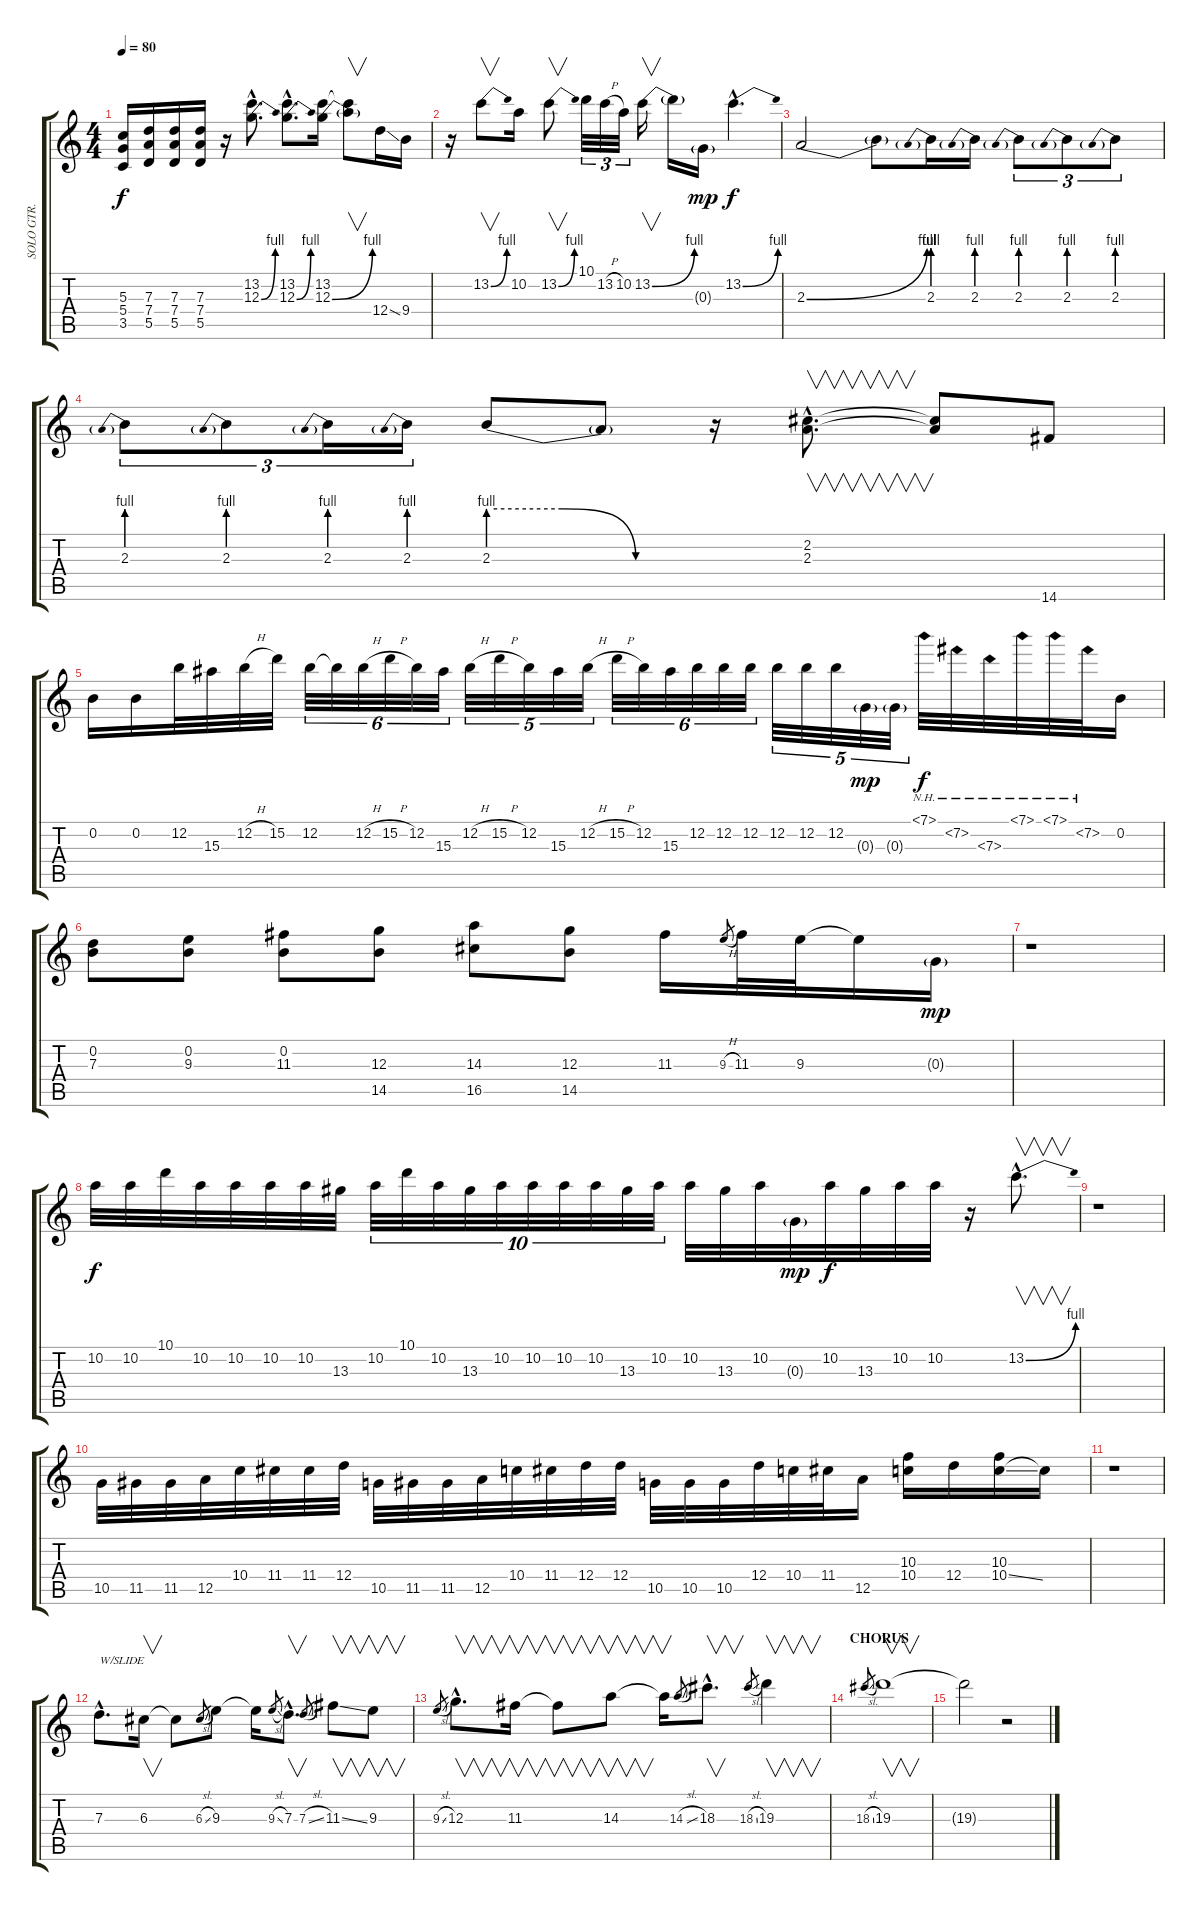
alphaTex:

\track ("SOLO GTR." "SOLO GTR.") {instrument distortionguitar}
\staff {score tabs}
\tuning (E4 B3 G3 D3 A2 E2) {hide}
\ts (4 4)
\tempo 80
\clef g2
\ks c
(5.3 5.4 3.5).16{dy f} (7.3 7.4 5.5).16 (7.3 7.4 5.5).16 (7.3 7.4 5.5).16 r.16 (13.2{hac} 12.3{be (bend 0 0 60 4) hac}).8{d} (13.2{hac} 12.3{be (bend 0 0 60 4) hac}).8{d} (13.2 12.3{be (bend 0 0 60 4)}).16 (13.2{t} 12.3{t}).8{v} 12.4{ss}.16 9.4.16 |
r.16 13.2{be (bend 0 0 60 4)}.8{v} 10.2.16 13.2{be (bend 0 0 60 4)}.8{v} 10.1.32{tu (3 2)} 13.2{h}.32{tu (3 2)} 10.2.32{tu (3 2)} 13.2{be (bend 0 0 60 4)}.16{v} 13.2{t}.16 0.3{g}.16{dy mp} 13.2{be (bend 0 0 60 4) hac}.4{d dy f} |
2.3{be (bend 0 0 60 4)}.2 2.3{t}.8 2.3{be (prebend 0 4 60 4)}.16 2.3{be (prebend 0 4 60 4)}.16 2.3{be (prebend 0 4 60 4)}.8{tu (3 2)} 2.3{be (prebend 0 4 60 4)}.8{tu (3 2)} 2.3{be (prebend 0 4 60 4)}.8{tu (3 2)} |
2.3{be (prebend 0 4 60 4)}.8{tu (3 2)} 2.3{be (prebend 0 4 60 4)}.8{tu (3 2)} 2.3{be (prebend 0 4 60 4)}.16{tu (3 2)} 2.3{be (prebend 0 4 60 4)}.16{tu (3 2)} 2.3{be (custom 0 4 20 4 40 0 60 0)}.8 2.3{t}.8 r.16 (2.2{hac} 2.3{hac}).8{v d} (2.2{t} 2.3{t}).8 14.6.8 |
0.2.16 0.2.16 12.2.32 15.3.32 12.2{h}.32 15.2.32 12.2.32{tu (6 4)} 12.2{t}.32{tu (6 4)} 12.2{h}.32{tu (6 4)} 15.2{h}.32{tu (6 4)} 12.2.32{tu (6 4)} 15.3.32{tu (6 4)} 12.2{h}.32{tu (5 4)} 15.2{h}.32{tu (5 4)} 12.2.32{tu (5 4)} 15.3.32{tu (5 4)} 12.2{h}.32{tu (5 4)} 15.2{h}.32{tu (6 4)} 12.2.32{tu (6 4)} 15.3.32{tu (6 4)} 12.2.32{tu (6 4)} 12.2.32{tu (6 4)} 12.2.32{tu (6 4)} 12.2.32{tu (5 4)} 12.2.32{tu (5 4)} 12.2.32{tu (5 4)} 0.3{g}.32{tu (5 4) dy mp} 0.3{g}.32{tu (5 4)} 7.1{nh}.32{dy f} 7.2{nh}.32 7.3{nh}.32 7.1{nh}.32 7.1{nh}.32 7.2{nh}.32 0.2.16 |
(0.2 7.3).8 (0.2 9.3).8 (0.2 11.3).8 (12.3 14.5).8 (14.3 16.5).8 (12.3 14.5).8 11.3.16 9.3{h}.8{gr} 11.3.32 9.3.32 9.3{t}.16 0.3{g}.16{dy mp} |
r.1 |
10.2.32{dy f} 10.2.32 10.1.32 10.2.32 10.2.32 10.2.32 10.2.32 13.3.32 10.2.32{tu (10 8)} 10.1.32{tu (10 8)} 10.2.32{tu (10 8)} 13.3.32{tu (10 8)} 10.2.32{tu (10 8)} 10.2.32{tu (10 8)} 10.2.32{tu (10 8)} 10.2.32{tu (10 8)} 13.3.32{tu (10 8)} 10.2.32{tu (10 8)} 10.2.32 13.3.32 10.2.32 0.3{g}.32{dy mp} 10.2.32{dy f} 13.3.32 10.2.32 10.2.32 r.16 13.2{be (bend 0 0 60 4) hac}.8{v d} |
r.1 |
10.5.32 11.5.32 11.5.32 12.5.32 10.4.32 11.4.32 11.4.32 12.4.32 10.5.32 11.5.32 11.5.32 12.5.32 10.4.32 11.4.32 12.4.32 12.4.32 10.5.32 10.5.32 10.5.32 12.4.32 10.4.32 11.4.32 12.5.16 (10.3 10.4).16 12.4.16 (10.3 10.4{ss}).16 10.4{t}.16 |
r.1 |
7.3{hac}.8{d txt "W/SLIDE"} 6.3.16{v} 6.3{t}.8 6.3{sl}.8{gr} 9.3.8 9.3{t}.16 9.3{sl}.8{gr} 7.3{hac}.8{v d} 7.3{sl}.8{gr} 11.3{ss}.8{v} 9.3.8{v} |
9.3{sl}.8{gr} 12.3{hac}.8{v d} 11.3.16{v} 11.3{t}.8{v} 14.3.8{v} 14.3{t}.16{v} 14.3{sl}.8{gr} 18.3{hac}.8{v d} 18.3{sl}.8{gr} 19.3.4{v} |
\section ("" "CHORUS")
18.3{sl}.8{gr} 19.3.1{v} |
19.3{t}.2 r.2
